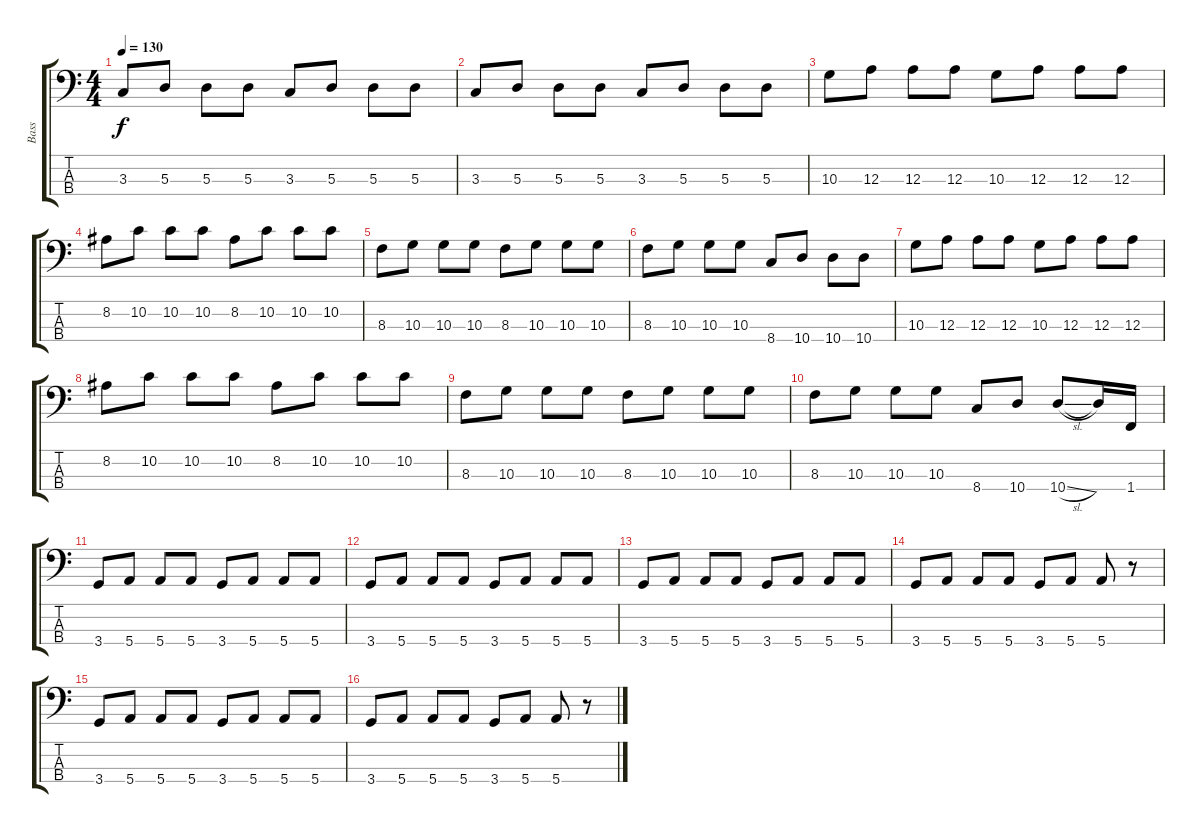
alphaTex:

\track ("Bass" "Bass") {instrument electricbasspick}
\staff {score tabs}
\tuning (G2 D2 A1 E1) {hide}
\ts (4 4)
\tempo 130
\clef f4
\ks c
3.3.8{dy f} 5.3.8 5.3.8 5.3.8 3.3.8 5.3.8 5.3.8 5.3.8 |
3.3.8 5.3.8 5.3.8 5.3.8 3.3.8 5.3.8 5.3.8 5.3.8 |
10.3.8 12.3.8 12.3.8 12.3.8 10.3.8 12.3.8 12.3.8 12.3.8 |
8.2.8 10.2.8 10.2.8 10.2.8 8.2.8 10.2.8 10.2.8 10.2.8 |
8.3.8 10.3.8 10.3.8 10.3.8 8.3.8 10.3.8 10.3.8 10.3.8 |
8.3.8 10.3.8 10.3.8 10.3.8 8.4.8 10.4.8 10.4.8 10.4.8 |
10.3.8 12.3.8 12.3.8 12.3.8 10.3.8 12.3.8 12.3.8 12.3.8 |
8.2.8 10.2.8 10.2.8 10.2.8 8.2.8 10.2.8 10.2.8 10.2.8 |
8.3.8 10.3.8 10.3.8 10.3.8 8.3.8 10.3.8 10.3.8 10.3.8 |
8.3.8 10.3.8 10.3.8 10.3.8 8.4.8 10.4.8 10.4{sl}.8 10.4{t}.16 1.4.16 |
3.4.8 5.4.8 5.4.8 5.4.8 3.4.8 5.4.8 5.4.8 5.4.8 |
3.4.8 5.4.8 5.4.8 5.4.8 3.4.8 5.4.8 5.4.8 5.4.8 |
3.4.8 5.4.8 5.4.8 5.4.8 3.4.8 5.4.8 5.4.8 5.4.8 |
3.4.8 5.4.8 5.4.8 5.4.8 3.4.8 5.4.8 5.4.8 r.8 |
3.4.8 5.4.8 5.4.8 5.4.8 3.4.8 5.4.8 5.4.8 5.4.8 |
3.4.8 5.4.8 5.4.8 5.4.8 3.4.8 5.4.8 5.4.8 r.8
